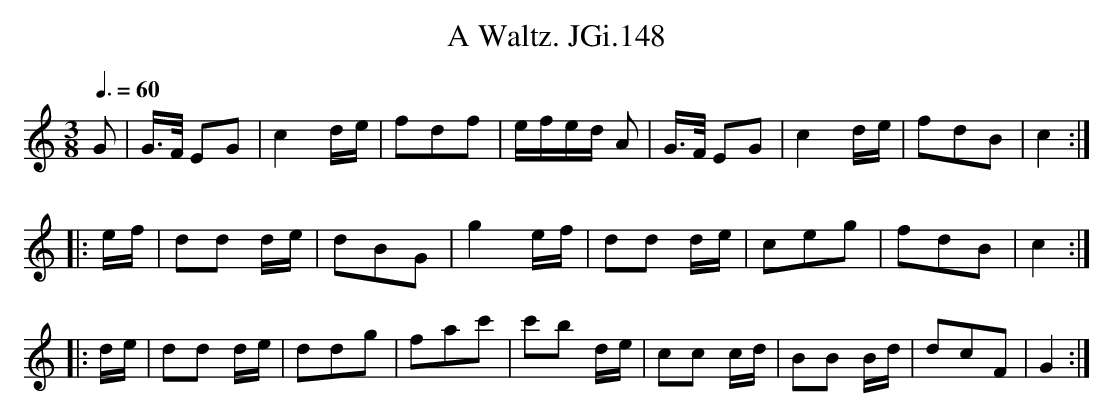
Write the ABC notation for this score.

X:1
T:Waltz. JGi.148, A
M:3/8
L:1/8
Q:3/8=60
K:C
G|G/>F/ EG|c2d/e/|fdf|e/f/e/d/ A|G/>F/ EG|c2d/e/|fdB|c2:|
|:e/f/|dd d/e/|dBG|g2 e/f/|dd d/e/|ceg|fdB|c2:|
|:d/e/|dd d/e/|ddg|fac'|c'b d/e/|cc c/d/|BB B/d/|dcF|G2:|
